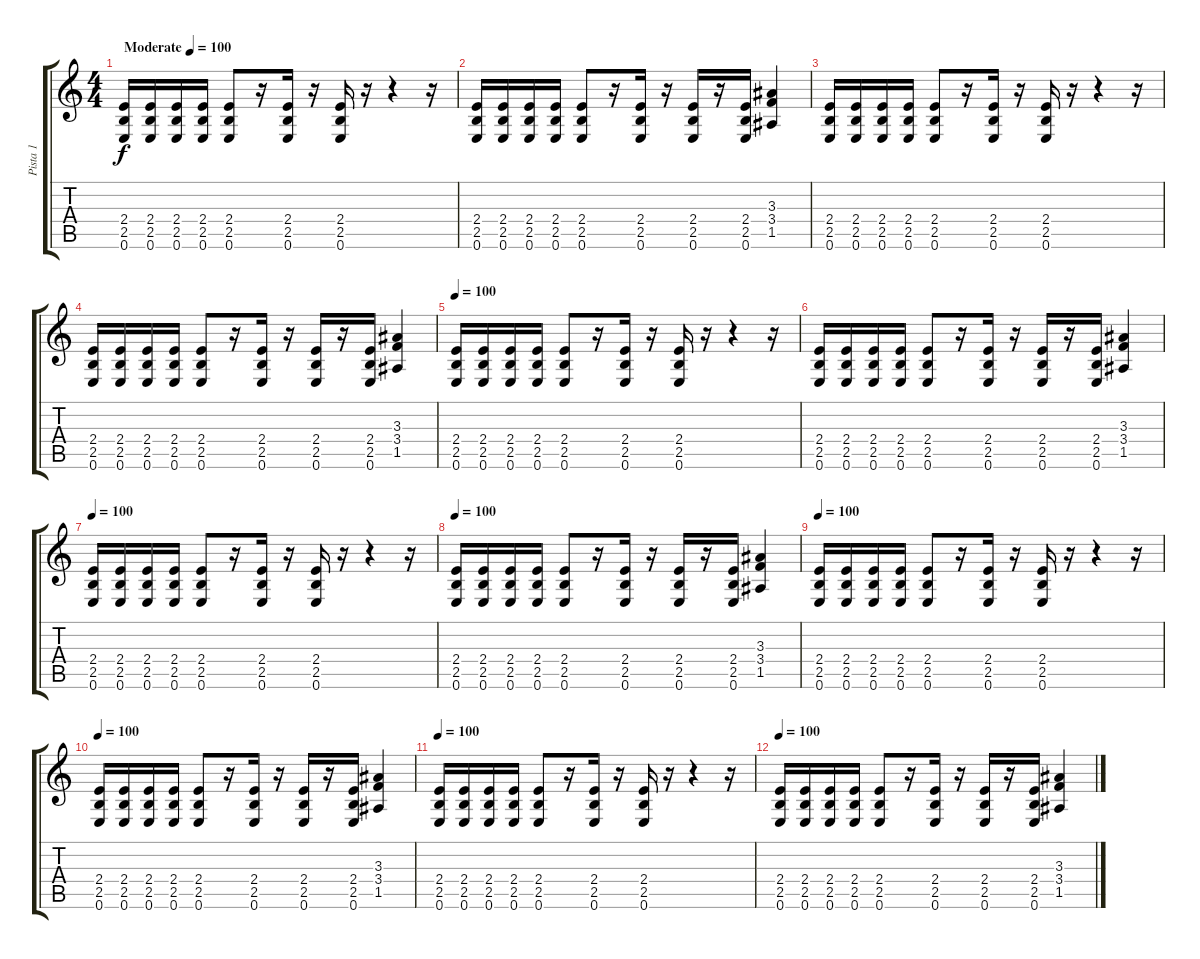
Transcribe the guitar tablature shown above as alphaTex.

\track ("Pista 1" "Pista 1") {instrument distortionguitar}
\staff {score tabs}
\tuning (E4 B3 G3 D3 A2 E2) {hide}
\ts (4 4)
\tempo (100 "Moderate")
\clef g2
\ks c
(2.4 2.5 0.6).16{dy f instrument distortionguitar} (2.4 2.5 0.6).16 (2.4 2.5 0.6).16 (2.4 2.5 0.6).16 (2.4 2.5 0.6).8 r.16 (2.4 2.5 0.6).16 r.16 (2.4 2.5 0.6).16 r.16 r.4 r.16 |
(2.4 2.5 0.6).16 (2.4 2.5 0.6).16 (2.4 2.5 0.6).16 (2.4 2.5 0.6).16 (2.4 2.5 0.6).8 r.16 (2.4 2.5 0.6).16 r.16 (2.4 2.5 0.6).16 r.16 (2.4 2.5 0.6).16 (3.3 3.4 1.5).4 |
(2.4 2.5 0.6).16 (2.4 2.5 0.6).16 (2.4 2.5 0.6).16 (2.4 2.5 0.6).16 (2.4 2.5 0.6).8 r.16 (2.4 2.5 0.6).16 r.16 (2.4 2.5 0.6).16 r.16 r.4 r.16 |
(2.4 2.5 0.6).16 (2.4 2.5 0.6).16 (2.4 2.5 0.6).16 (2.4 2.5 0.6).16 (2.4 2.5 0.6).8 r.16 (2.4 2.5 0.6).16 r.16 (2.4 2.5 0.6).16 r.16 (2.4 2.5 0.6).16 (3.3 3.4 1.5).4 |
\tempo 100
(2.4 2.5 0.6).16{balance 0} (2.4 2.5 0.6).16 (2.4 2.5 0.6).16 (2.4 2.5 0.6).16 (2.4 2.5 0.6).8 r.16 (2.4 2.5 0.6).16 r.16 (2.4 2.5 0.6).16 r.16 r.4 r.16 |
(2.4 2.5 0.6).16 (2.4 2.5 0.6).16 (2.4 2.5 0.6).16 (2.4 2.5 0.6).16 (2.4 2.5 0.6).8 r.16 (2.4 2.5 0.6).16 r.16 (2.4 2.5 0.6).16 r.16 (2.4 2.5 0.6).16 (3.3 3.4 1.5).4 |
\tempo 100
(2.4 2.5 0.6).16 (2.4 2.5 0.6).16 (2.4 2.5 0.6).16 (2.4 2.5 0.6).16 (2.4 2.5 0.6).8 r.16 (2.4 2.5 0.6).16 r.16 (2.4 2.5 0.6).16 r.16 r.4 r.16 |
\tempo 100
(2.4 2.5 0.6).16 (2.4 2.5 0.6).16 (2.4 2.5 0.6).16 (2.4 2.5 0.6).16 (2.4 2.5 0.6).8 r.16 (2.4 2.5 0.6).16 r.16 (2.4 2.5 0.6).16 r.16 (2.4 2.5 0.6).16 (3.3 3.4 1.5).4 |
\tempo 100
(2.4 2.5 0.6).16 (2.4 2.5 0.6).16 (2.4 2.5 0.6).16 (2.4 2.5 0.6).16 (2.4 2.5 0.6).8 r.16 (2.4 2.5 0.6).16 r.16 (2.4 2.5 0.6).16 r.16 r.4 r.16 |
\tempo 100
(2.4 2.5 0.6).16 (2.4 2.5 0.6).16 (2.4 2.5 0.6).16 (2.4 2.5 0.6).16 (2.4 2.5 0.6).8 r.16 (2.4 2.5 0.6).16 r.16 (2.4 2.5 0.6).16 r.16 (2.4 2.5 0.6).16 (3.3 3.4 1.5).4 |
\tempo 100
(2.4 2.5 0.6).16 (2.4 2.5 0.6).16 (2.4 2.5 0.6).16 (2.4 2.5 0.6).16 (2.4 2.5 0.6).8 r.16 (2.4 2.5 0.6).16 r.16 (2.4 2.5 0.6).16 r.16 r.4 r.16 |
\tempo 100
(2.4 2.5 0.6).16 (2.4 2.5 0.6).16 (2.4 2.5 0.6).16 (2.4 2.5 0.6).16 (2.4 2.5 0.6).8 r.16 (2.4 2.5 0.6).16 r.16 (2.4 2.5 0.6).16 r.16 (2.4 2.5 0.6).16 (3.3 3.4 1.5).4
